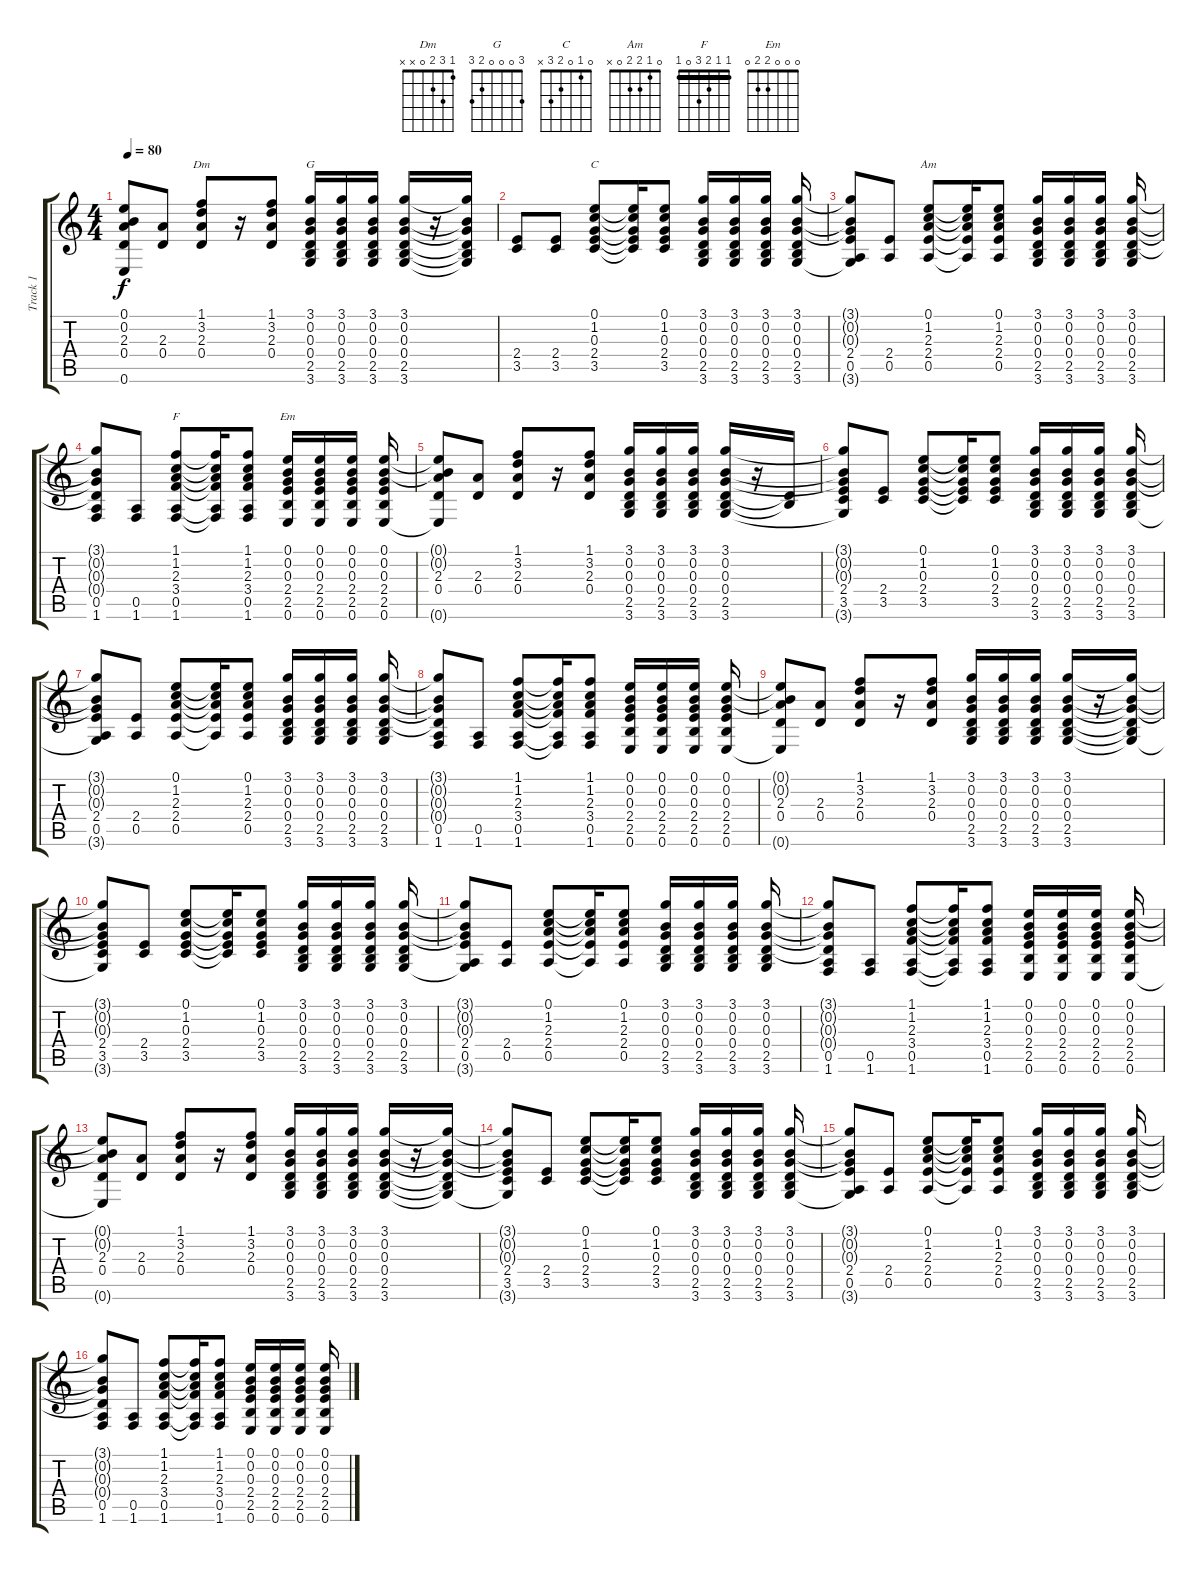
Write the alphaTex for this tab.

\track ("Track 1" "Track 1") {instrument acousticguitarsteel}
\staff {score tabs}
\tuning (E4 B3 G3 D3 A2 E2) {hide}
\chord ("Dm" 1 3 2 0 x x)
\chord ("G" 3 0 0 0 2 3)
\chord ("C" 0 1 0 2 3 x)
\chord ("Am" 0 1 2 2 0 x)
\chord ("F" 1 1 2 3 0 1) {barre 1}
\chord ("Em" 0 0 0 2 2 0)
\ts (4 4)
\tempo 80
\clef g2
\ks c
(0.1{t} 0.2{t} 2.3 0.4 0.6{t}).8{dy f} (2.3 0.4).8 (1.1 3.2 2.3 0.4).8{ch "Dm"} r.16 (1.1 3.2 2.3 0.4).8 (3.1 0.2 0.3 0.4 2.5 3.6).16{ch "G"} (3.1 0.2 0.3 0.4 2.5 3.6).16 (3.1 0.2 0.3 0.4 2.5 3.6).16 (3.1 0.2 0.3 0.4 2.5 3.6).16 r.16 (3.1{t} 0.2{t} 0.3{t} 0.4{t} 2.5{t} 3.6{t}).16 |
(2.4 3.5).8 (2.4 3.5).8 (0.1 1.2 0.3 2.4 3.5).8{ch "C"} (0.1{t} 1.2{t} 0.3{t} 2.4{t} 3.5{t}).16 (0.1 1.2 0.3 2.4 3.5).8 (3.1 0.2 0.3 0.4 2.5 3.6).16 (3.1 0.2 0.3 0.4 2.5 3.6).16 (3.1 0.2 0.3 0.4 2.5 3.6).16 (3.1 0.2 0.3 0.4 2.5 3.6).16 |
(3.1{t} 0.2{t} 0.3{t} 2.4 0.5 3.6{t}).8 (2.4 0.5).8 (0.1 1.2 2.3 2.4 0.5).8{ch "Am"} (0.1{t} 1.2{t} 2.3{t} 2.4{t} 0.5{t}).16 (0.1 1.2 2.3 2.4 0.5).8 (3.1 0.2 0.3 0.4 2.5 3.6).16 (3.1 0.2 0.3 0.4 2.5 3.6).16 (3.1 0.2 0.3 0.4 2.5 3.6).16 (3.1 0.2 0.3 0.4 2.5 3.6).16 |
(3.1{t} 0.2{t} 0.3{t} 0.4{t} 0.5 1.6).8 (0.5 1.6).8 (1.1 1.2 2.3 3.4 0.5 1.6).8{ch "F"} (1.1{t} 1.2{t} 2.3{t} 3.4{t} 0.5{t} 1.6{t}).16 (1.1 1.2 2.3 3.4 0.5 1.6).8 (0.1 0.2 0.3 2.4 2.5 0.6).16{ch "Em"} (0.1 0.2 0.3 2.4 2.5 0.6).16 (0.1 0.2 0.3 2.4 2.5 0.6).16 (0.1 0.2 0.3 2.4 2.5 0.6).16 |
(0.1{t} 0.2{t} 2.3 0.4 0.6{t}).8 (2.3 0.4).8 (1.1 3.2 2.3 0.4).8 r.16 (1.1 3.2 2.3 0.4).8 (3.1 0.2 0.3 0.4 2.5 3.6).16 (3.1 0.2 0.3 0.4 2.5 3.6).16 (3.1 0.2 0.3 0.4 2.5 3.6).16 (3.1 0.2 0.3 0.4 2.5 3.6).16 r.16 (0.4{t} 2.5{t}).16 |
(3.1{t} 0.2{t} 0.3{t} 2.4 3.5 3.6{t}).8 (2.4 3.5).8 (0.1 1.2 0.3 2.4 3.5).8 (0.1{t} 1.2{t} 0.3{t} 2.4{t} 3.5{t}).16 (0.1 1.2 0.3 2.4 3.5).8 (3.1 0.2 0.3 0.4 2.5 3.6).16 (3.1 0.2 0.3 0.4 2.5 3.6).16 (3.1 0.2 0.3 0.4 2.5 3.6).16 (3.1 0.2 0.3 0.4 2.5 3.6).16 |
(3.1{t} 0.2{t} 0.3{t} 2.4 0.5 3.6{t}).8 (2.4 0.5).8 (0.1 1.2 2.3 2.4 0.5).8 (0.1{t} 1.2{t} 2.3{t} 2.4{t} 0.5{t}).16 (0.1 1.2 2.3 2.4 0.5).8 (3.1 0.2 0.3 0.4 2.5 3.6).16 (3.1 0.2 0.3 0.4 2.5 3.6).16 (3.1 0.2 0.3 0.4 2.5 3.6).16 (3.1 0.2 0.3 0.4 2.5 3.6).16 |
(3.1{t} 0.2{t} 0.3{t} 0.4{t} 0.5 1.6).8 (0.5 1.6).8 (1.1 1.2 2.3 3.4 0.5 1.6).8 (1.1{t} 1.2{t} 2.3{t} 3.4{t} 0.5{t} 1.6{t}).16 (1.1 1.2 2.3 3.4 0.5 1.6).8 (0.1 0.2 0.3 2.4 2.5 0.6).16 (0.1 0.2 0.3 2.4 2.5 0.6).16 (0.1 0.2 0.3 2.4 2.5 0.6).16 (0.1 0.2 0.3 2.4 2.5 0.6).16 |
(0.1{t} 0.2{t} 2.3 0.4 0.6{t}).8 (2.3 0.4).8 (1.1 3.2 2.3 0.4).8 r.16 (1.1 3.2 2.3 0.4).8 (3.1 0.2 0.3 0.4 2.5 3.6).16 (3.1 0.2 0.3 0.4 2.5 3.6).16 (3.1 0.2 0.3 0.4 2.5 3.6).16 (3.1 0.2 0.3 0.4 2.5 3.6).16 r.16 (3.1{t} 0.2{t} 0.3{t} 0.4{t} 2.5{t} 3.6{t}).16 |
(3.1{t} 0.2{t} 0.3{t} 2.4 3.5 3.6{t}).8 (2.4 3.5).8 (0.1 1.2 0.3 2.4 3.5).8 (0.1{t} 1.2{t} 0.3{t} 2.4{t} 3.5{t}).16 (0.1 1.2 0.3 2.4 3.5).8 (3.1 0.2 0.3 0.4 2.5 3.6).16 (3.1 0.2 0.3 0.4 2.5 3.6).16 (3.1 0.2 0.3 0.4 2.5 3.6).16 (3.1 0.2 0.3 0.4 2.5 3.6).16 |
(3.1{t} 0.2{t} 0.3{t} 2.4 0.5 3.6{t}).8 (2.4 0.5).8 (0.1 1.2 2.3 2.4 0.5).8 (0.1{t} 1.2{t} 2.3{t} 2.4{t} 0.5{t}).16 (0.1 1.2 2.3 2.4 0.5).8 (3.1 0.2 0.3 0.4 2.5 3.6).16 (3.1 0.2 0.3 0.4 2.5 3.6).16 (3.1 0.2 0.3 0.4 2.5 3.6).16 (3.1 0.2 0.3 0.4 2.5 3.6).16 |
(3.1{t} 0.2{t} 0.3{t} 0.4{t} 0.5 1.6).8 (0.5 1.6).8 (1.1 1.2 2.3 3.4 0.5 1.6).8 (1.1{t} 1.2{t} 2.3{t} 3.4{t} 0.5{t} 1.6{t}).16 (1.1 1.2 2.3 3.4 0.5 1.6).8 (0.1 0.2 0.3 2.4 2.5 0.6).16 (0.1 0.2 0.3 2.4 2.5 0.6).16 (0.1 0.2 0.3 2.4 2.5 0.6).16 (0.1 0.2 0.3 2.4 2.5 0.6).16 |
(0.1{t} 0.2{t} 2.3 0.4 0.6{t}).8 (2.3 0.4).8 (1.1 3.2 2.3 0.4).8 r.16 (1.1 3.2 2.3 0.4).8 (3.1 0.2 0.3 0.4 2.5 3.6).16 (3.1 0.2 0.3 0.4 2.5 3.6).16 (3.1 0.2 0.3 0.4 2.5 3.6).16 (3.1 0.2 0.3 0.4 2.5 3.6).16 r.16 (3.1{t} 0.2{t} 0.3{t} 0.4{t} 2.5{t} 3.6{t}).16 |
(3.1{t} 0.2{t} 0.3{t} 2.4 3.5 3.6{t}).8 (2.4 3.5).8 (0.1 1.2 0.3 2.4 3.5).8 (0.1{t} 1.2{t} 0.3{t} 2.4{t} 3.5{t}).16 (0.1 1.2 0.3 2.4 3.5).8 (3.1 0.2 0.3 0.4 2.5 3.6).16 (3.1 0.2 0.3 0.4 2.5 3.6).16 (3.1 0.2 0.3 0.4 2.5 3.6).16 (3.1 0.2 0.3 0.4 2.5 3.6).16 |
(3.1{t} 0.2{t} 0.3{t} 2.4 0.5 3.6{t}).8 (2.4 0.5).8 (0.1 1.2 2.3 2.4 0.5).8 (0.1{t} 1.2{t} 2.3{t} 2.4{t} 0.5{t}).16 (0.1 1.2 2.3 2.4 0.5).8 (3.1 0.2 0.3 0.4 2.5 3.6).16 (3.1 0.2 0.3 0.4 2.5 3.6).16 (3.1 0.2 0.3 0.4 2.5 3.6).16 (3.1 0.2 0.3 0.4 2.5 3.6).16 |
(3.1{t} 0.2{t} 0.3{t} 0.4{t} 0.5 1.6).8 (0.5 1.6).8 (1.1 1.2 2.3 3.4 0.5 1.6).8 (1.1{t} 1.2{t} 2.3{t} 3.4{t} 0.5{t} 1.6{t}).16 (1.1 1.2 2.3 3.4 0.5 1.6).8 (0.1 0.2 0.3 2.4 2.5 0.6).16 (0.1 0.2 0.3 2.4 2.5 0.6).16 (0.1 0.2 0.3 2.4 2.5 0.6).16 (0.1 0.2 0.3 2.4 2.5 0.6).16
